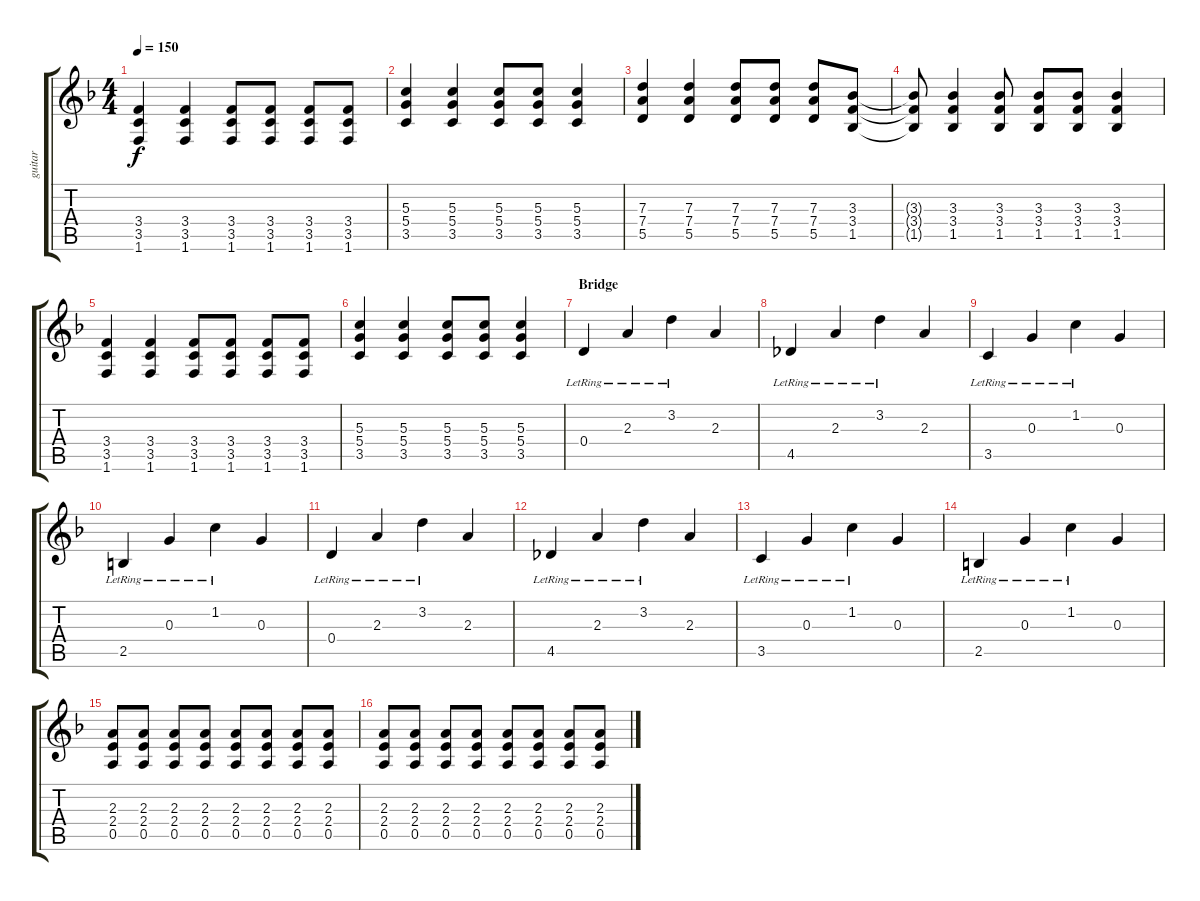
\track ("guitar " "guitar ") {instrument overdrivenguitar}
\staff {score tabs}
\tuning (E4 B3 G3 D3 A2 E2) {hide}
\ts (4 4)
\tempo 150
\clef g2
\ks dminor
(3.4 3.5 1.6).4{dy f} (3.4 3.5 1.6).4 (3.4 3.5 1.6).8 (3.4 3.5 1.6).8 (3.4 3.5 1.6).8 (3.4 3.5 1.6).8 |
(5.3 5.4 3.5).4 (5.3 5.4 3.5).4 (5.3 5.4 3.5).8 (5.3 5.4 3.5).8 (5.3 5.4 3.5).4 |
(7.3 7.4 5.5).4 (7.3 7.4 5.5).4 (7.3 7.4 5.5).8 (7.3 7.4 5.5).8 (7.3 7.4 5.5).8 (3.3 3.4 1.5).8 |
(3.3{t} 3.4{t} 1.5{t}).8 (3.3 3.4 1.5).4 (3.3 3.4 1.5).8 (3.3 3.4 1.5).8 (3.3 3.4 1.5).8 (3.3 3.4 1.5).4 |
(3.4 3.5 1.6).4 (3.4 3.5 1.6).4 (3.4 3.5 1.6).8 (3.4 3.5 1.6).8 (3.4 3.5 1.6).8 (3.4 3.5 1.6).8 |
(5.3 5.4 3.5).4 (5.3 5.4 3.5).4 (5.3 5.4 3.5).8 (5.3 5.4 3.5).8 (5.3 5.4 3.5).4 |
\section ("" "Bridge")
0.4{lr}.4 2.3{lr}.4 3.2{lr}.4 2.3.4 |
4.5{lr}.4 2.3{lr}.4 3.2{lr}.4 2.3.4 |
3.5{lr}.4 0.3{lr}.4 1.2{lr}.4 0.3.4 |
2.5{lr}.4 0.3{lr}.4 1.2{lr}.4 0.3.4 |
0.4{lr}.4 2.3{lr}.4 3.2{lr}.4 2.3.4 |
4.5{lr}.4 2.3{lr}.4 3.2{lr}.4 2.3.4 |
3.5{lr}.4 0.3{lr}.4 1.2{lr}.4 0.3.4 |
2.5{lr}.4 0.3{lr}.4 1.2{lr}.4 0.3.4 |
(2.3 2.4 0.5).8 (2.3 2.4 0.5).8 (2.3 2.4 0.5).8 (2.3 2.4 0.5).8 (2.3 2.4 0.5).8 (2.3 2.4 0.5).8 (2.3 2.4 0.5).8 (2.3 2.4 0.5).8 |
(2.3 2.4 0.5).8 (2.3 2.4 0.5).8 (2.3 2.4 0.5).8 (2.3 2.4 0.5).8 (2.3 2.4 0.5).8 (2.3 2.4 0.5).8 (2.3 2.4 0.5).8 (2.3 2.4 0.5).8
